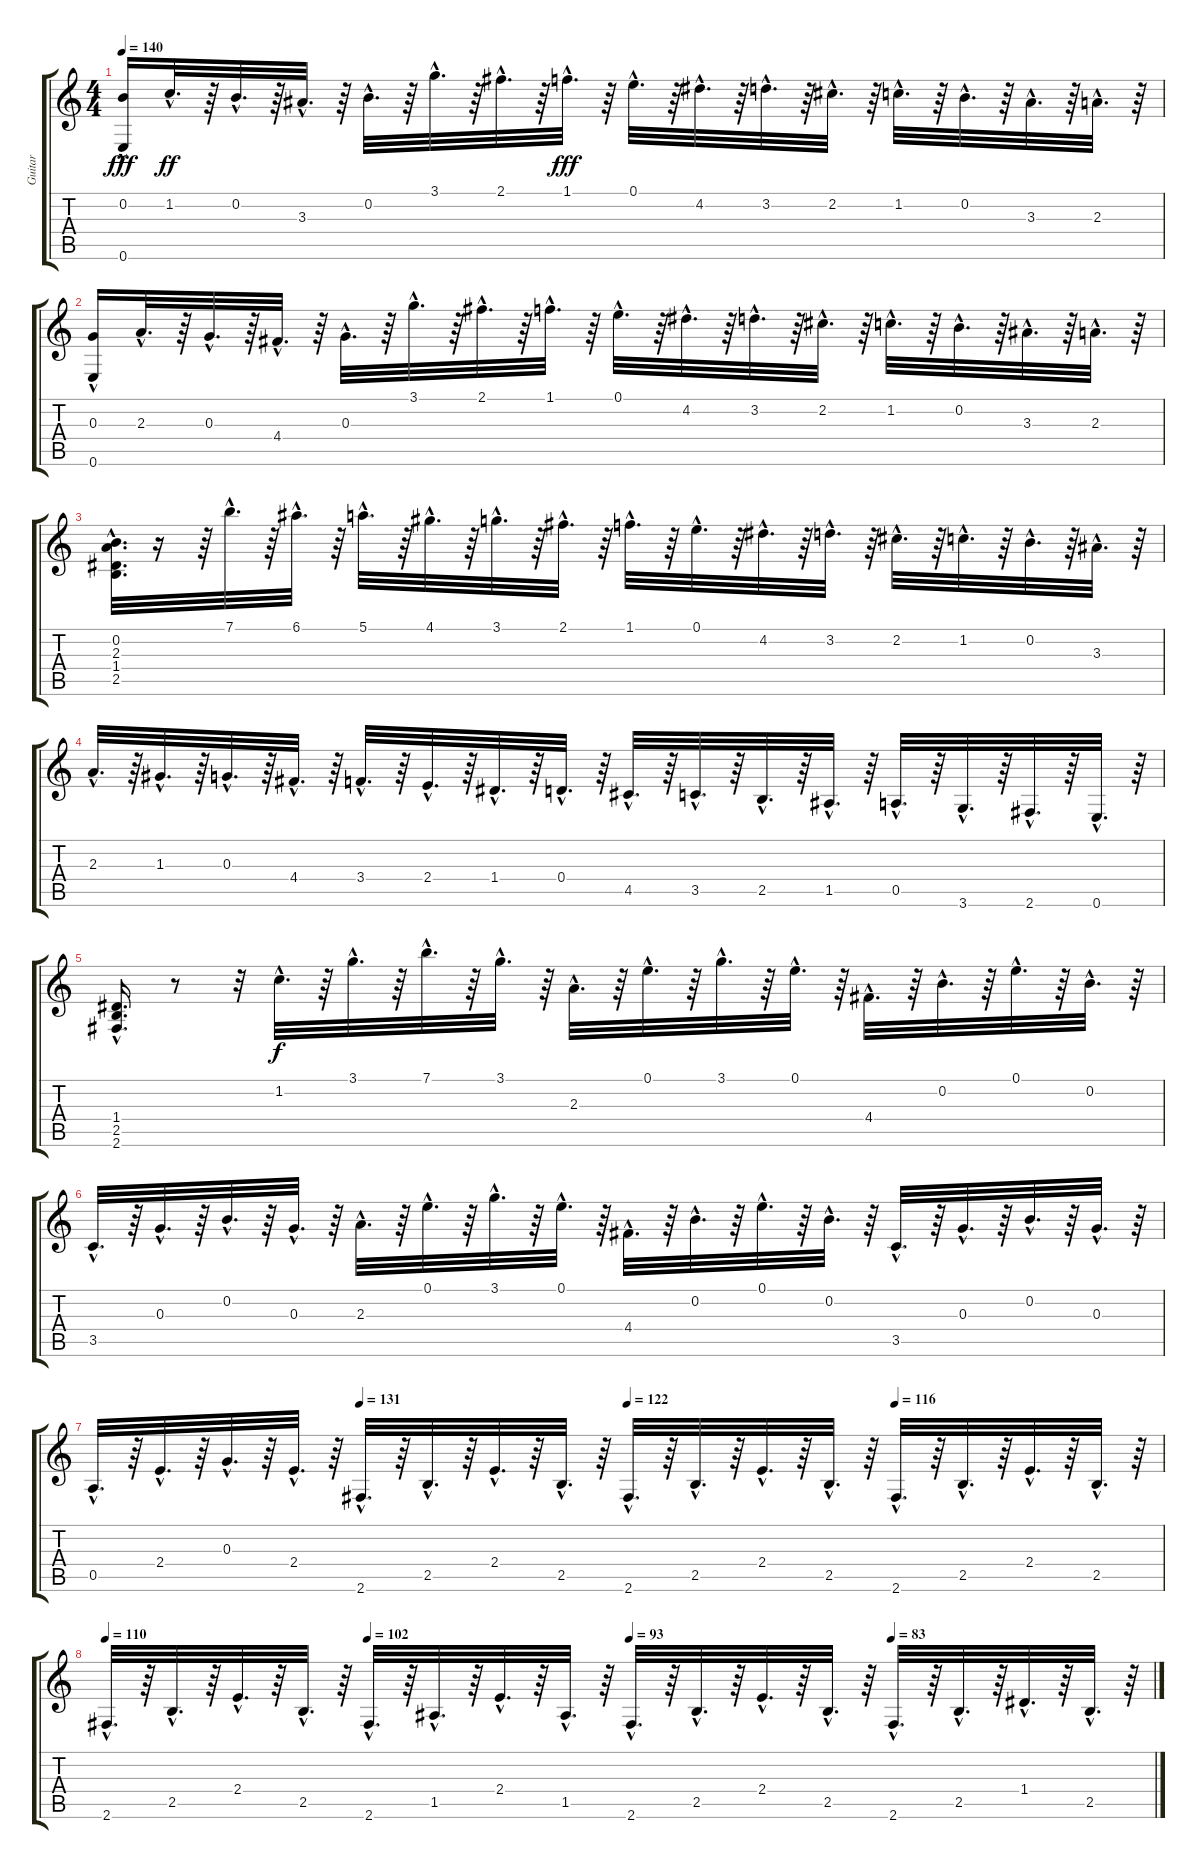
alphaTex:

\track ("Guitar" "Guitar") {instrument acousticguitarnylon}
\staff {score tabs}
\tuning (E4 B3 G3 D3 A2 E2) {hide}
\ts (4 4)
\tempo 140
\clef g2
\ks c
(0.2{hac} 0.6{hac}).16{dy fff} 1.2{hac}.32{d dy ff} r.64 0.2{hac}.32{d} r.64 3.3{hac}.32{d} r.64 0.2{hac}.32{d} r.64 3.1{hac}.32{d} r.64 2.1{hac}.32{d} r.64 1.1{hac}.32{d dy fff} r.64 0.1{hac}.32{d} r.64 4.2{hac}.32{d} r.64 3.2{hac}.32{d} r.64 2.2{hac}.32{d} r.64 1.2{hac}.32{d} r.64 0.2{hac}.32{d} r.64 3.3{hac}.32{d} r.64 2.3{hac}.32{d} r.64 |
(0.3{hac} 0.6{hac}).16 2.3{hac}.32{d} r.64 0.3{hac}.32{d} r.64 4.4{hac}.32{d} r.64 0.3{hac}.32{d} r.64 3.1{hac}.32{d} r.64 2.1{hac}.32{d} r.64 1.1{hac}.32{d} r.64 0.1{hac}.32{d} r.64 4.2{hac}.32{d} r.64 3.2{hac}.32{d} r.64 2.2{hac}.32{d} r.64 1.2{hac}.32{d} r.64 0.2{hac}.32{d} r.64 3.3{hac}.32{d} r.64 2.3{hac}.32{d} r.64 |
(0.2{hac} 2.3{hac} 1.4{hac} 2.5{hac}).32{d} r.16 r.64 7.1{hac}.32{d} r.64 6.1{hac}.32{d} r.64 5.1{hac}.32{d} r.64 4.1{hac}.32{d} r.64 3.1{hac}.32{d} r.64 2.1{hac}.32{d} r.64 1.1{hac}.32{d} r.64 0.1{hac}.32{d} r.64 4.2{hac}.32{d} r.64 3.2{hac}.32{d} r.64 2.2{hac}.32{d} r.64 1.2{hac}.32{d} r.64 0.2{hac}.32{d} r.64 3.3{hac}.32{d} r.64 |
2.3{hac}.32{d} r.64 1.3{hac}.32{d} r.64 0.3{hac}.32{d} r.64 4.4{hac}.32{d} r.64 3.4{hac}.32{d} r.64 2.4{hac}.32{d} r.64 1.4{hac}.32{d} r.64 0.4{hac}.32{d} r.64 4.5{hac}.32{d} r.64 3.5{hac}.32{d} r.64 2.5{hac}.32{d} r.64 1.5{hac}.32{d} r.64 0.5{hac}.32{d} r.64 3.6{hac}.32{d} r.64 2.6{hac}.32{d} r.64 0.6{hac}.32{d} r.64 |
(1.4{hac} 2.5{hac} 2.6{hac}).16{d} r.8 r.32 1.2{hac}.32{d dy f} r.64 3.1{hac}.32{d} r.64 7.1{hac}.32{d} r.64 3.1{hac}.32{d} r.64 2.3{hac}.32{d} r.64 0.1{hac}.32{d} r.64 3.1{hac}.32{d} r.64 0.1{hac}.32{d} r.64 4.4{hac}.32{d} r.64 0.2{hac}.32{d} r.64 0.1{hac}.32{d} r.64 0.2{hac}.32{d} r.64 |
3.5{hac}.32{d} r.64 0.3{hac}.32{d} r.64 0.2{hac}.32{d} r.64 0.3{hac}.32{d} r.64 2.3{hac}.32{d} r.64 0.1{hac}.32{d} r.64 3.1{hac}.32{d} r.64 0.1{hac}.32{d} r.64 4.4{hac}.32{d} r.64 0.2{hac}.32{d} r.64 0.1{hac}.32{d} r.64 0.2{hac}.32{d} r.64 3.5{hac}.32{d} r.64 0.3{hac}.32{d} r.64 0.2{hac}.32{d} r.64 0.3{hac}.32{d} r.64 |
\tempo (131 0.25)
\tempo (122 0.5)
\tempo (116 0.75)
0.5{hac}.32{d} r.64 2.4{hac}.32{d} r.64 0.3{hac}.32{d} r.64 2.4{hac}.32{d} r.64 2.6{hac}.32{d} r.64 2.5{hac}.32{d} r.64 2.4{hac}.32{d} r.64 2.5{hac}.32{d} r.64 2.6{hac}.32{d} r.64 2.5{hac}.32{d} r.64 2.4{hac}.32{d} r.64 2.5{hac}.32{d} r.64 2.6{hac}.32{d} r.64 2.5{hac}.32{d} r.64 2.4{hac}.32{d} r.64 2.5{hac}.32{d} r.64 |
\tempo 110
\tempo (102 0.25)
\tempo (93 0.5)
\tempo (83 0.75)
2.6{hac}.32{d} r.64 2.5{hac}.32{d} r.64 2.4{hac}.32{d} r.64 2.5{hac}.32{d} r.64 2.6{hac}.32{d} r.64 1.5{hac}.32{d} r.64 2.4{hac}.32{d} r.64 1.5{hac}.32{d} r.64 2.6{hac}.32{d} r.64 2.5{hac}.32{d} r.64 2.4{hac}.32{d} r.64 2.5{hac}.32{d} r.64 2.6{hac}.32{d} r.64 2.5{hac}.32{d} r.64 1.4{hac}.32{d} r.64 2.5{hac}.32{d} r.64
